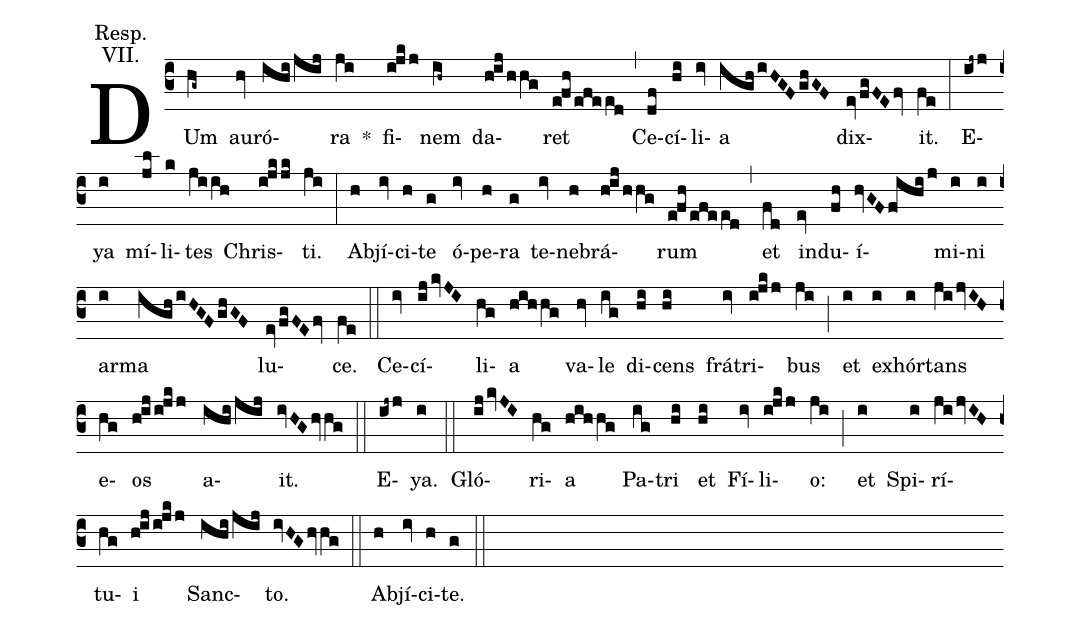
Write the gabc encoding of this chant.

annotation: Resp.;
annotation: VII.;
%%
(c3)
DUm(hg~) au(hv)ró(ihijij)ra(ji) *() fi(ijkj)nem(ih~) da(hijhhg)ret(efhefeed) (,)
Ce(df)cí(hi)li(iv)a(ighiHGFghGF) dix(evfgFEfv)it.(fe) (:)
E(ij~j)ya(i) mí(jl)li(k)tes(jiih) Chris(ijkjk)ti.(ji) (:)
Ab(h)jí(iv)ci(h)te(g) ó(iv)pe(h)ra(g) te(iv)ne(h)brá(hijhhg)rum(efhefeed) (,)
et(fd) in(ev)du(fh)í(hvGFfihij)mi(i)ni(i) ar(i)ma(ighiHGFghGF) lu(evfgFEfv)ce.(fe) (::)

Ce(iv)cí(ijkvJI)li(hg)a(hihhg) va(hv)le(ig) di(hi)cens(hi) frá(iv)tri(ijkj)bus(ji) (;)
et(i) ex(i)hór(i)tans(jijvIH) e(hg)os(hijijkj) a(ihijij)it.(ivHGhvhg) (::)

E(ij~j)ya.(i) (::)

Gló(ijkvJI)ri(hg)a(hihhg) Pa(ig)tri(hi) et(hi) Fí(iv)li(ijkj)o:(ji) (;)
et(i) Spi(i)rí(jijvIH)tu(hg)i(hijijkj) Sanc(ihijij)to.(ivHGhvhg) (::)

Ab(h)jí(iv)ci(h)te.(g) (::)
